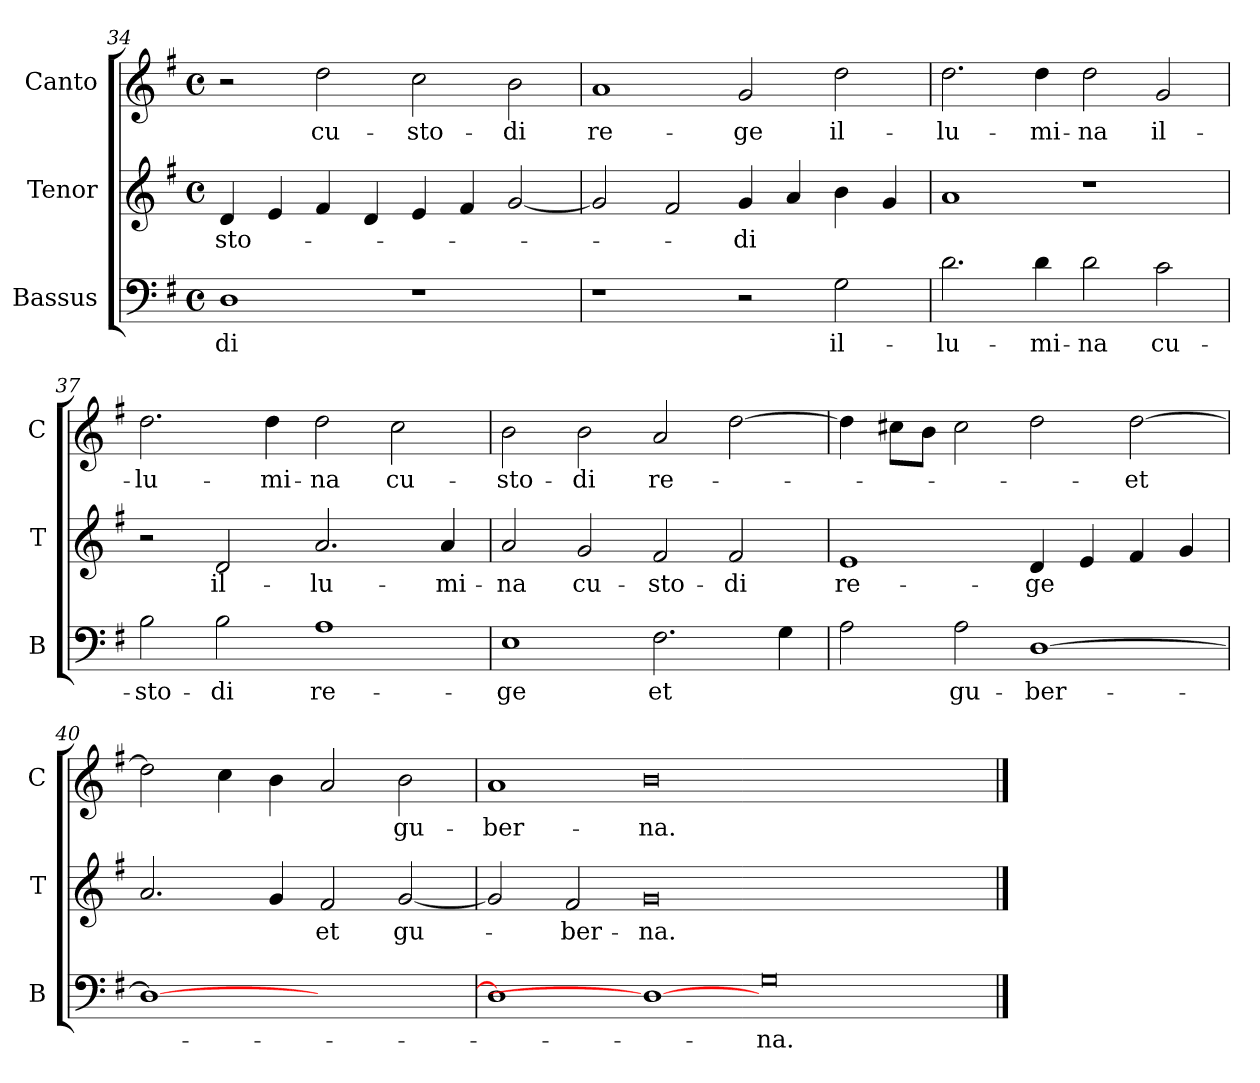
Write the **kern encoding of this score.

**kern	**text	**kern	**text	**kern	**text
*part3	*part3	*part2	*part2	*part1	*part1
*staff3	*staff3	*staff2	*staff2	*staff1	*staff1
*I"Bassus	*	*I"Tenor	*	*I"Canto	*
*I'B	*	*I'T	*	*I'C	*
*clefF4	*	*clefG2	*	*clefG2	*
*k[f#]	*	*k[f#]	*	*k[f#]	*
*G:	*	*G:	*	*G:	*
*M4/4	*	*M4/4	*	*M4/4	*
*met(c)	*	*met(c)	*	*met(c)	*
=34	=34	=34	=34	=34	=34
!	!LO:LY:b	!	!LO:LY:b	!	!
1D	-di	4d/	-sto-	2r	.
.	.	4e/	.	.	.
!	!	!	!	!	!LO:LY:b
.	.	4f#/	.	2dd\	cu-
.	.	4d/	.	.	.
!	!	!	!	!	!LO:LY:b
1r	.	4e/	.	2cc\	-sto-
.	.	4f#/	.	.	.
!	!	!	!	!	!LO:LY:b
.	.	[2g/	.	2b\	-di
=35	=35	=35	=35	=35	=35
!	!	!	!	!	!LO:LY:b
1r	.	2g/]	.	1a	re-
.	.	2f#/	.	.	.
!	!	!	!LO:LY:b	!	!LO:LY:b
2r	.	4g/	-di	2g/	-ge
.	.	4a/	.	.	.
!	!LO:LY:b	!	!	!	!LO:LY:b
2G\	il-	4b\	.	2dd\	il-
.	.	4g/	.	.	.
=36	=36	=36	=36	=36	=36
!	!LO:LY:b	!	!	!	!LO:LY:b
2.d\	-lu-	1a	.	2.dd\	-lu-
!	!LO:LY:b	!	!	!	!LO:LY:b
4d\	-mi-	.	.	4dd\	-mi-
!	!LO:LY:b	!	!	!	!LO:LY:b
2d\	-na	1r	.	2dd\	-na
!	!LO:LY:b	!	!	!	!LO:LY:b
2c\	cu-	.	.	2g/	il-
!!LO:LB:g=z
=37	=37	=37	=37	=37	=37
!	!LO:LY:b	!	!	!	!LO:LY:b
2B\	-sto-	2r	.	2.dd\	-lu-
!	!LO:LY:b	!	!LO:LY:b	!	!
2B\	-di	2d/	il-	.	.
!	!	!	!	!	!LO:LY:b
.	.	.	.	4dd\	-mi-
!	!LO:LY:b	!	!LO:LY:b	!	!LO:LY:b
1A	re-	2.a/	-lu-	2dd\	-na
!	!	!	!	!	!LO:LY:b
.	.	.	.	2cc\	cu-
!	!	!	!LO:LY:b	!	!
.	.	4a/	-mi-	.	.
=38	=38	=38	=38	=38	=38
!	!LO:LY:b	!	!LO:LY:b	!	!LO:LY:b
1E	-ge	2a/	-na	2b\	-sto-
!	!	!	!LO:LY:b	!	!LO:LY:b
.	.	2g/	cu-	2b\	-di
!	!LO:LY:b	!	!LO:LY:b	!	!LO:LY:b
2.F#\	et	2f#/	-sto-	2a/	re-
!	!	!	!LO:LY:b	!	!
.	.	2f#/	-di	[2dd\	.
4G\	.	.	.	.	.
=39	=39	=39	=39	=39	=39
!	!	!	!LO:LY:b	!	!
2A\	.	1e	re-	4dd\]	.
.	.	.	.	8cc#X\L	.
.	.	.	.	8b\J	.
!	!LO:LY:b	!	!	!	!
2A\	gu-	.	.	2cc#\	.
!	!LO:LY:b	!	!LO:LY:b	!	!
[1D	-ber-	4d/	-ge	2dd\	.
.	.	4e/	.	.	.
!	!	!	!	!	!LO:LY:b
.	.	4f#/	.	[2dd\	-et
.	.	4g/	.	.	.
=40	=40	=40	=40	=40	=40
1D_	.	2.a/	.	2dd\]	.
.	.	.	.	4cc\	.
.	.	4g/	.	4b\	.
!	!	!	!LO:LY:b	!	!
1ryy	.	2f#/	et	2a/	.
!	!	!	!LO:LY:b	!	!LO:LY:b
.	.	[2g/	gu-	2b\	gu-
=41	=41	=41	=41	=41	=41
!	!	!	!	!	!LO:LY:b
1D]	.	2g/]	.	1a	-ber-
!	!	!	!LO:LY:b	!	!
.	.	2f#/	-ber-	.	.
!	!	!	!LO:LY:b	!	!LO:LY:b
1D_	.	0g	-na.	0b	-na.
!	!LO:LY:b	!	!	!	!
0G	-na.	.	.	.	.
.	.	1ryy	.	1ryy	.
==	==	==	==	==	==
*-	*-	*-	*-	*-	*-
